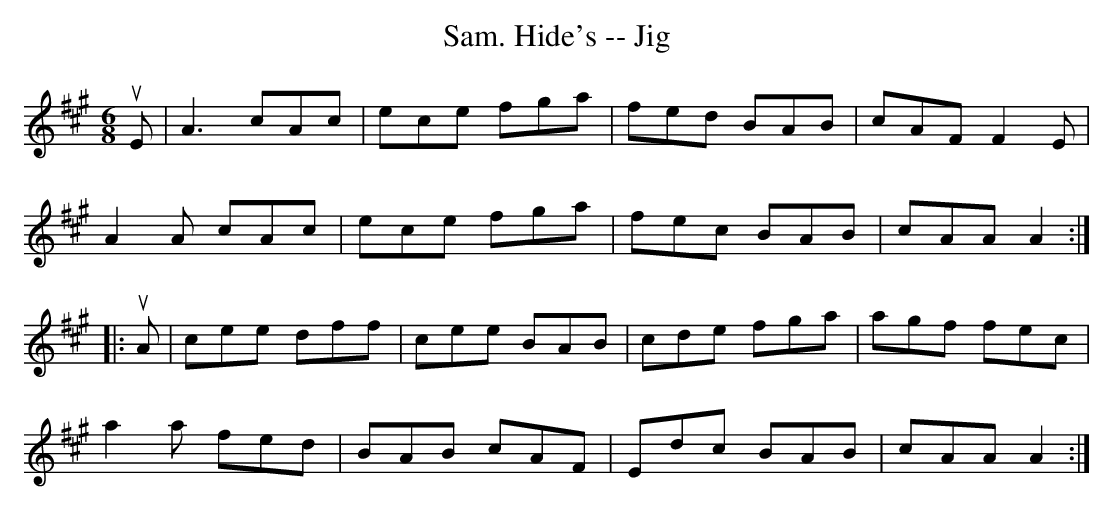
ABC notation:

X:1
T:Sam. Hide's -- Jig
M:6/8
L:1/8
K:A
uE|\
kA3 cAc | ece fga | fed BAB | cAF F2E |
A2A cAc | ece fga | fec BAB | cAA A2:|
|:uA|\
cee dff | cee BAB | cde fga | agf fec |
a2a fed | BAB cAF | Edc BAB | cAA A2:|
